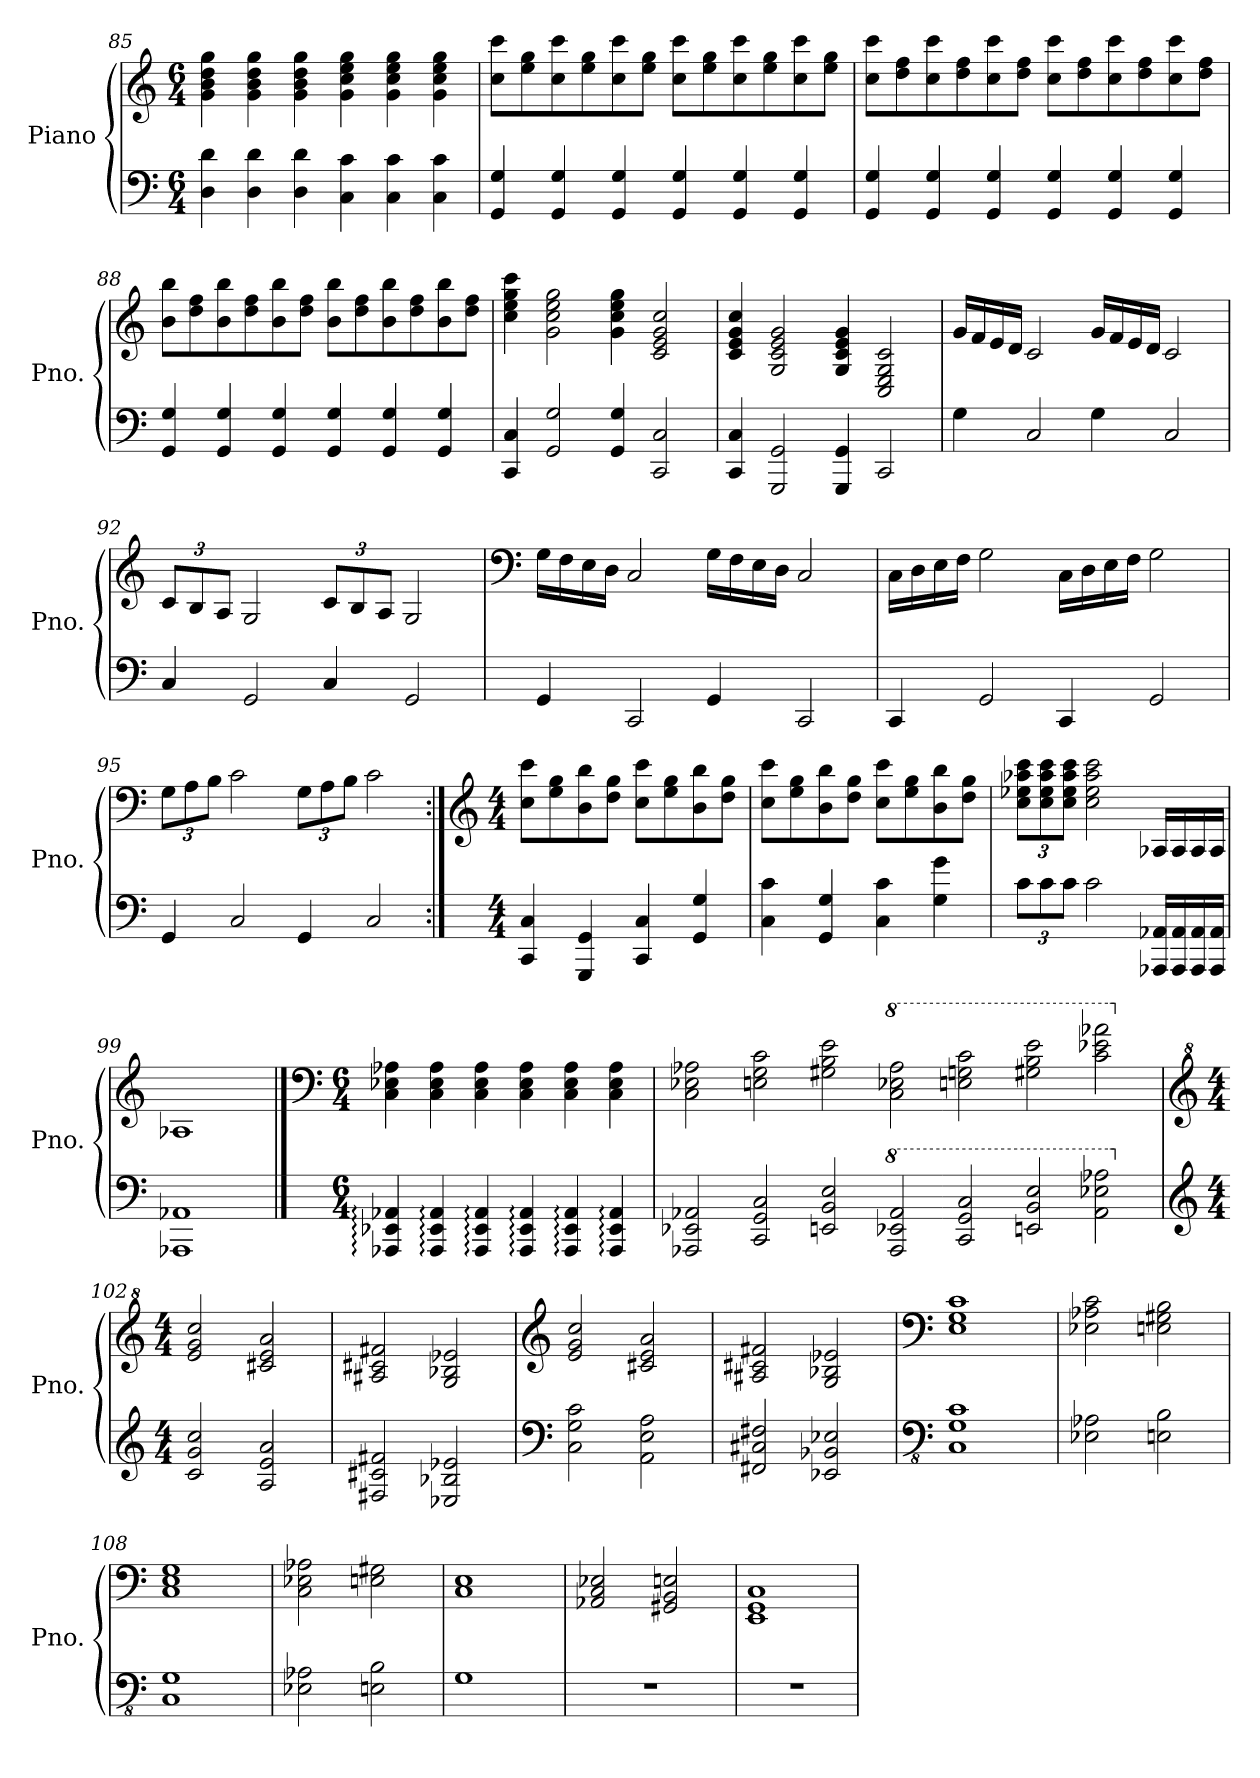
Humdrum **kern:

**kern	**kern
*part1	*part1
*staff2	*staff1
*I"Piano	*
*I'Pno.	*
!!LO:LB:g=z
*clefF4	*clefG2
*k[]	*k[]
*M6/4	*M6/4
=85	=85
4D\ 4d\	4g\ 4b\ 4dd\ 4gg\
4D\ 4d\	4g\ 4b\ 4dd\ 4gg\
4D\ 4d\	4g\ 4b\ 4dd\ 4gg\
4C\ 4c\	4g\ 4cc\ 4ee\ 4gg\
4C\ 4c\	4g\ 4cc\ 4ee\ 4gg\
4C\ 4c\	4g\ 4cc\ 4ee\ 4gg\
=86	=86
4GG/ 4G/	8cc\ 8ccc\L
.	8ee\ 8gg\
4GG/ 4G/	8cc\ 8ccc\
.	8ee\ 8gg\
4GG/ 4G/	8cc\ 8ccc\
.	8ee\ 8gg\J
4GG/ 4G/	8cc\ 8ccc\L
.	8ee\ 8gg\
4GG/ 4G/	8cc\ 8ccc\
.	8ee\ 8gg\
4GG/ 4G/	8cc\ 8ccc\
.	8ee\ 8gg\J
=87	=87
4GG/ 4G/	8cc\ 8ccc\L
.	8dd\ 8ff\
4GG/ 4G/	8cc\ 8ccc\
.	8dd\ 8ff\
4GG/ 4G/	8cc\ 8ccc\
.	8dd\ 8ff\J
4GG/ 4G/	8cc\ 8ccc\L
.	8dd\ 8ff\
4GG/ 4G/	8cc\ 8ccc\
.	8dd\ 8ff\
4GG/ 4G/	8cc\ 8ccc\
.	8dd\ 8ff\J
=88	=88
4GG/ 4G/	8b\ 8bb\L
.	8dd\ 8ff\
4GG/ 4G/	8b\ 8bb\
.	8dd\ 8ff\
4GG/ 4G/	8b\ 8bb\
.	8dd\ 8ff\J
4GG/ 4G/	8b\ 8bb\L
.	8dd\ 8ff\
4GG/ 4G/	8b\ 8bb\
.	8dd\ 8ff\
4GG/ 4G/	8b\ 8bb\
.	8dd\ 8ff\J
!!LO:LB:g=z
=89	=89
4CC/ 4C/	4cc\ 4ee\ 4gg\ 4ccc\
2GG/ 2G/	2g\ 2cc\ 2ee\ 2gg\
4GG/ 4G/	4g\ 4cc\ 4ee\ 4gg\
2CC/ 2C/	2c/ 2e/ 2g/ 2cc/
=90	=90
4CC/ 4C/	4c/ 4e/ 4g/ 4cc/
2GGG/ 2GG/	2G/ 2c/ 2e/ 2g/
4GGG/ 4GG/	4G/ 4c/ 4e/ 4g/
2CC/	2C/ 2E/ 2G/ 2c/
=91	=91
4G\	16g/LL
.	16f/
.	16e/
.	16d/JJ
2C/	2c/
4G\	16g/LL
.	16f/
.	16e/
.	16d/JJ
2C/	2c/
=92	=92
*	*Xbrackettup
4C/	12c/L
.	12B/
.	12A/J
2GG/	2G/
4C/	12c/L
.	12B/
.	12A/J
2GG/	2G/
=93	=93
*	*clefF4
4GG/	16G\LL
.	16F\
.	16E\
.	16D\JJ
2CC/	2C/
4GG/	16G\LL
.	16F\
.	16E\
.	16D\JJ
2CC/	2C/
!!LO:LB:g=z
=94	=94
4CC/	16C\LL
.	16D\
.	16E\
.	16F\JJ
2GG/	2G\
4CC/	16C\LL
.	16D\
.	16E\
.	16F\JJ
2GG/	2G\
=95	=95
4GG/	12G\L
.	12A\
.	12B\J
2C/	2c\
4GG/	12G\L
.	12A\
.	12B\J
2C/	2c\
=96:|!	=96:|!
*	*clefG2
*M4/4	*M4/4
4CC/ 4C/	8cc\ 8ccc\L
.	8ee\ 8gg\
4GGG/ 4GG/	8b\ 8bb\
.	8dd\ 8gg\J
4CC/ 4C/	8cc\ 8ccc\L
.	8ee\ 8gg\
4GG/ 4G/	8b\ 8bb\
.	8dd\ 8gg\J
=97	=97
4C\ 4c\	8cc\ 8ccc\L
.	8ee\ 8gg\
4GG/ 4G/	8b\ 8bb\
.	8dd\ 8gg\J
4C\ 4c\	8cc\ 8ccc\L
.	8ee\ 8gg\
4G\ 4g\	8b\ 8bb\
.	8dd\ 8gg\J
!!LO:LB:g=z
=98	=98
*Xbrackettup	*
12c\L	12cc\ 12ee-X\ 12aa-X\ 12ccc\L
12c\	12cc\ 12ee-\ 12aa-\ 12ccc\
12c\J	12cc\ 12ee-\ 12aa-\ 12ccc\J
2c\	2cc\ 2ee-\ 2aa-\ 2ccc\
16AAA-X/ 16AA-X/LL	16A-X/LL
16AAA-/ 16AA-/	16A-/
16AAA-/ 16AA-/	16A-/
16AAA-/ 16AA-/JJ	16A-/JJ
=99	=99
1AAA-X 1AA-X	1A-X
==100	==100
*	*clefF4
*M6/4	*M6/4
4AAA-X/: 4EE-X/: 4AA-X/:	4C\ 4E-X\ 4A-X\
4AAA-/: 4EE-/: 4AA-/:	4C\ 4E-\ 4A-\
4AAA-/: 4EE-/: 4AA-/:	4C\ 4E-\ 4A-\
4AAA-/: 4EE-/: 4AA-/:	4C\ 4E-\ 4A-\
4AAA-/: 4EE-/: 4AA-/:	4C\ 4E-\ 4A-\
4AAA-/: 4EE-/: 4AA-/:	4C\ 4E-\ 4A-\
=101	=101
2AAA-X/ 2EE-X/ 2AA-X/	2C\ 2E-X\ 2A-X\
2CC/ 2GG/ 2C/	2En\ 2G\ 2c\
2EEn/ 2BB/ 2E/	2G#X\ 2B\ 2e\
*8va	*
*	*8va
2AA-/ 2E-X/ 2A-/	2c\ 2e-X\ 2a-\
2C/ 2G/ 2c/	2en\ 2gn\ 2cc\
2En/ 2B/ 2e/	2g#X\ 2b\ 2ee\
2A-\ 2e-X\ 2a-X\	2cc\ 2ee-X\ 2aa-X\
!!LO:PB:g=z
=102	=102
*clefG2	*clefG^2
*M4/4	*M4/4
*X8va	*
*	*X8va
2c/ 2g/ 2cc/	2ee/ 2gg/ 2ccc/
2A/ 2e/ 2a/	2cc#X/ 2ee/ 2aa/
=103	=103
2F#X/ 2c#X/ 2f#X/	2a#X/ 2cc#X/ 2ff#X/
2E-X/ 2B-X/ 2e-X/	2g/ 2b-X/ 2ee-X/
=104	=104
*clefF4	*clefG2
2C\ 2G\ 2c\	2e/ 2g/ 2cc/
2AA\ 2E\ 2A\	2c#X/ 2e/ 2a/
=105	=105
2FF#X/ 2C#X/ 2F#X/	2A#X/ 2c#X/ 2f#X/
2EE-X/ 2BB-X/ 2E-X/	2G/ 2B-X/ 2e-X/
=106	=106
*clefFv4	*clefF4
1CC 1GG 1C	1E 1G 1c
=107	=107
2EE-X\ 2AA-X\	2E-X\ 2A-X\ 2c\
2EEn\ 2BB\	2En\ 2G#X\ 2B\
=108	=108
1CC 1GG	1C 1E 1G
=109	=109
2EE-X\ 2AA-X\	2C\ 2E-X\ 2A-X\
2EEn\ 2BB\	2En\ 2G#X\
=110	=110
1GG	1C 1E
=111	=111
1r	2AA-X/ 2C/ 2E-X/
.	2GG#X/ 2BB/ 2En/
!!LO:LB:g=z
=112	=112
1r	1EE 1GG 1C
=	=
*-	*-
